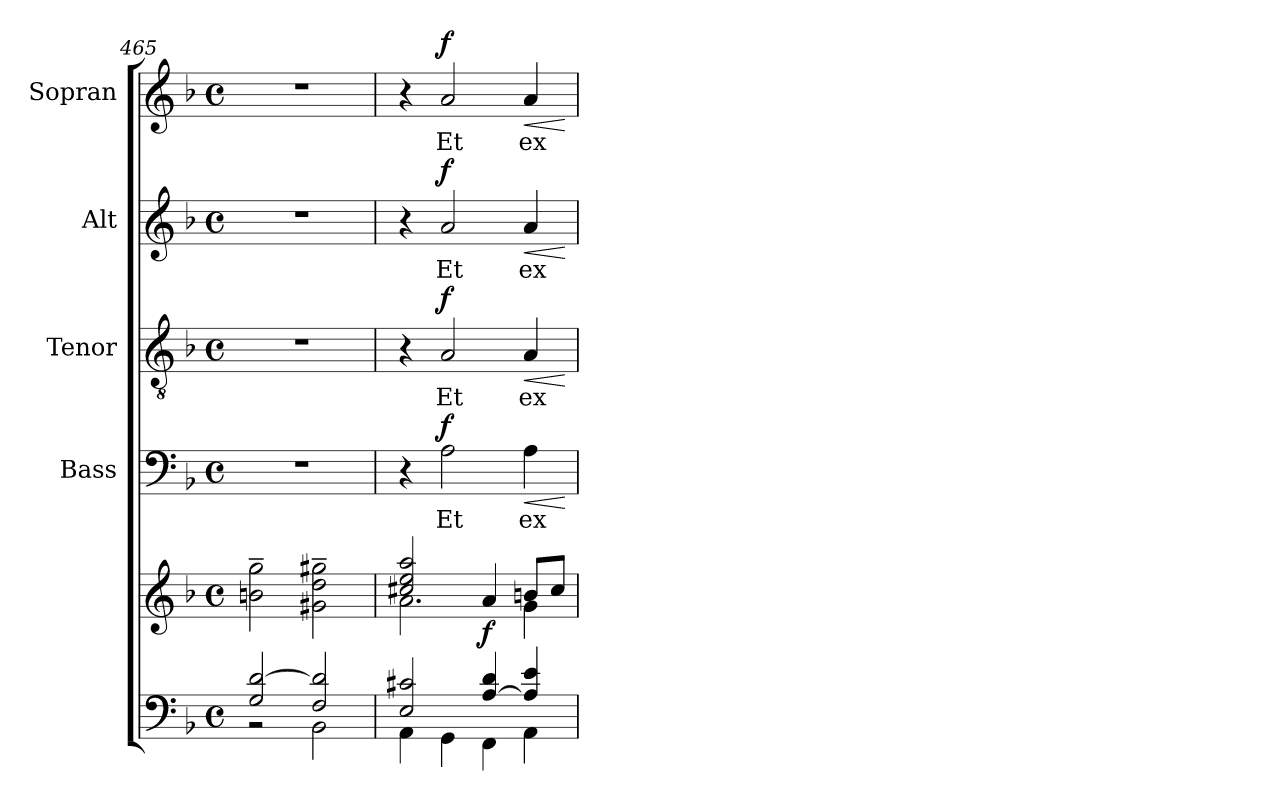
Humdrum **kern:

**kern	**kern	**dynam	**kern	**text	**dynam	**kern	**text	**dynam	**kern	**text	**dynam	**kern	**text	**dynam
*part5	*part5	*part5	*part4	*part4	*part4	*part3	*part3	*part3	*part2	*part2	*part2	*part1	*part1	*part1
*staff6	*staff5	*staff5/6	*staff4	*staff4	*staff4	*staff3	*staff3	*staff3	*staff2	*staff2	*staff2	*staff1	*staff1	*staff1
*	*	*	*I"Bass	*	*	*I"Tenor	*	*	*I"Alt	*	*	*I"Sopran	*	*
*	*	*	*I'B.	*	*	*I'T.	*	*	*I'A.	*	*	*I'S.	*	*
*clefF4	*clefG2	*	*clefF4	*	*	*clefGv2	*	*	*clefG2	*	*	*clefG2	*	*
*k[b-]	*k[b-]	*	*k[b-]	*	*	*k[b-]	*	*	*k[b-]	*	*	*k[b-]	*	*
*F:	*F:	*	*F:	*	*	*F:	*	*	*F:	*	*	*F:	*	*
*M4/4	*M4/4	*	*M4/4	*	*	*M4/4	*	*	*M4/4	*	*	*M4/4	*	*
*met(c)	*met(c)	*	*met(c)	*	*	*met(c)	*	*	*met(c)	*	*	*met(c)	*	*
=465	=465	=465	=465	=465	=465	=465	=465	=465	=465	=465	=465	=465	=465	=465
*^	*	*	*	*	*	*	*	*	*	*	*	*	*	*
2G/ [>2d/	2rBB	2bn\~> 2gg\~>	.	1r	.	.	1r	.	.	1r	.	.	1r	.	.
2F/ 2d/]	2BB-\	2g#X\~> 2dd\~> 2gg#X\~>	.	.	.	.	.	.	.	.	.	.	.	.	.
=466	=466	=466	=466	=466	=466	=466	=466	=466	=466	=466	=466	=466	=466	=466	=466
*	*	*^	*	*	*	*	*	*	*	*	*	*	*	*	*
2E/ 2c#X/	4AA\	2cc#X/> 2ee/> 2aa/>	2.a\	.	4r	.	.	4r	.	.	4r	.	.	4r	.	.
!	!	!	!	!	!	!LO:LY:b	!LO:DY:a	!	!LO:LY:b	!LO:DY:a	!	!LO:LY:b	!LO:DY:a	!	!LO:LY:b	!LO:DY:a
.	4GG\	.	.	.	2A\	Et	f	2A/	Et	f	2a/	Et	f	2a/	Et	f
!	!	!	!	!LO:DY:b	!	!	!	!	!	!	!	!	!	!	!	!
[>4A/ 4d/	4FF\	4a/	.	f	.	.	.	.	.	.	.	.	.	.	.	.
!	!	!	!	!	!	!LO:LY:b	!LO:HP:b	!	!LO:LY:b	!LO:HP:b	!	!LO:LY:b	!LO:HP:b	!	!LO:LY:b	!LO:HP:b
4A/] 4e/	4AA\	8bn/L	4g\	.	4A\	ex-	<	4A/	ex-	<	4a/	ex-	<	4a/	ex-	<
.	.	8cc#/J	.	.	.	.	.	.	.	.	.	.	.	.	.	.
*v	*v	*	*	*	*	*	*	*	*	*	*	*	*	*	*	*
*	*v	*v	*	*	*	*	*	*	*	*	*	*	*	*	*
.	.	.	.	.	[	.	.	[	.	.	[	.	.	[
=	=	=	=	=	=	=	=	=	=	=	=	=	=	=
*-	*-	*-	*-	*-	*-	*-	*-	*-	*-	*-	*-	*-	*-	*-
